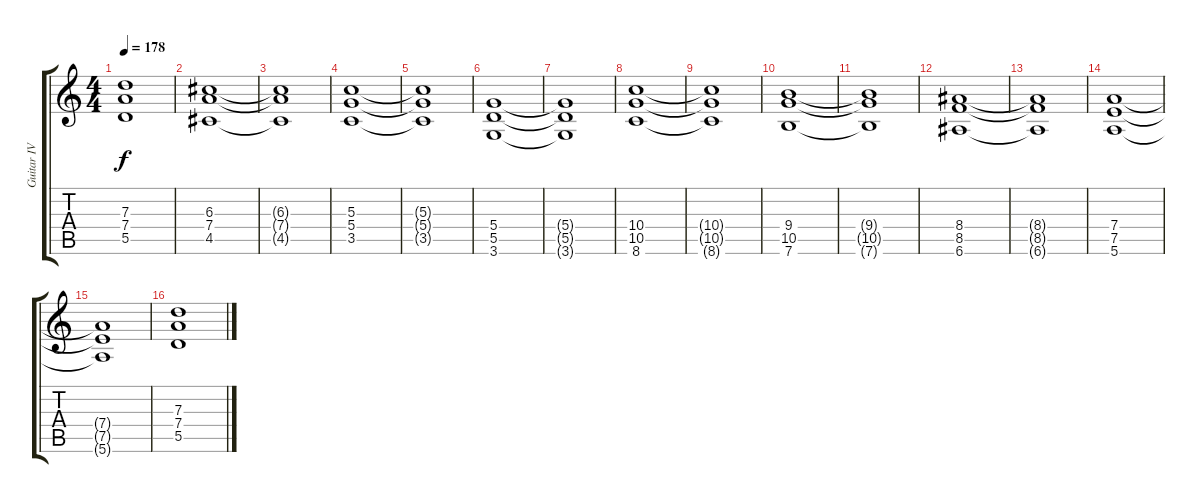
\track ("Guitar IV (Kazuma)" "Guitar IV ") {instrument distortionguitar}
\staff {score tabs}
\tuning (E4 B3 G3 D3 A2 E2) {hide}
\ts (4 4)
\tempo 178
\clef g2
\ks c
(7.3{t} 7.4{t} 5.5{t}).1{dy f} |
(6.3 7.4 4.5).1 |
(6.3{t} 7.4{t} 4.5{t}).1 |
(5.3 5.4 3.5).1 |
(5.3{t} 5.4{t} 3.5{t}).1 |
(5.4 5.5 3.6).1 |
(5.4{t} 5.5{t} 3.6{t}).1 |
(10.4 10.5 8.6).1 |
(10.4{t} 10.5{t} 8.6{t}).1 |
(9.4 10.5 7.6).1 |
(9.4{t} 10.5{t} 7.6{t}).1 |
(8.4 8.5 6.6).1 |
(8.4{t} 8.5{t} 6.6{t}).1 |
(7.4 7.5 5.6).1 |
(7.4{t} 7.5{t} 5.6{t}).1 |
(7.3 7.4 5.5).1
